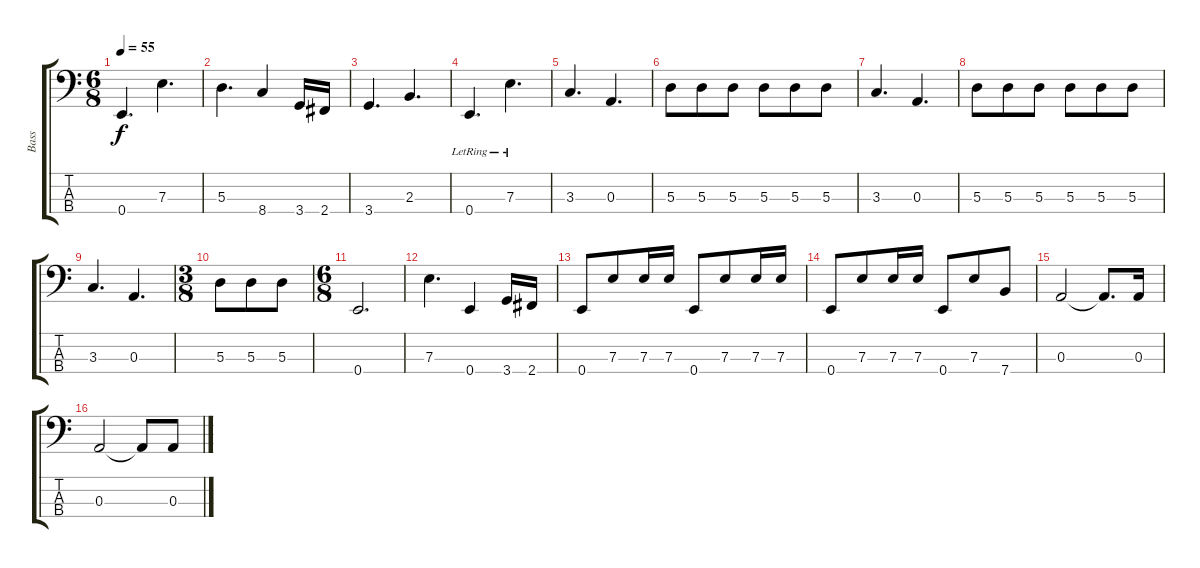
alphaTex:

\track ("Bass" "Bass") {instrument electricbasspick}
\staff {score tabs}
\tuning (G2 D2 A1 E1) {hide}
\ts (6 8)
\tempo 55
\clef f4
\ks c
0.4.4{d dy f} 7.3.4{d} |
5.3.4{d} 8.4.4 3.4.16 2.4.16 |
3.4.4{d} 2.3.4{d} |
0.4{lr}.4{d} 7.3{lr}.4{d} |
3.3.4{d} 0.3.4{d} |
5.3.8 5.3.8 5.3.8 5.3.8 5.3.8 5.3.8 |
3.3.4{d} 0.3.4{d} |
5.3.8 5.3.8 5.3.8 5.3.8 5.3.8 5.3.8 |
3.3.4{d} 0.3.4{d} |
\ts (3 8)
5.3.8 5.3.8 5.3.8 |
\ts (6 8)
0.4.2{d} |
7.3.4{d} 0.4.4 3.4.16 2.4.16 |
0.4.8 7.3.8 7.3.16 7.3.16 0.4.8 7.3.8 7.3.16 7.3.16 |
0.4.8 7.3.8 7.3.16 7.3.16 0.4.8 7.3.8 7.4.8 |
0.3.2 0.3{t}.8{d} 0.3.16 |
0.3.2 0.3{t}.8 0.3.8
